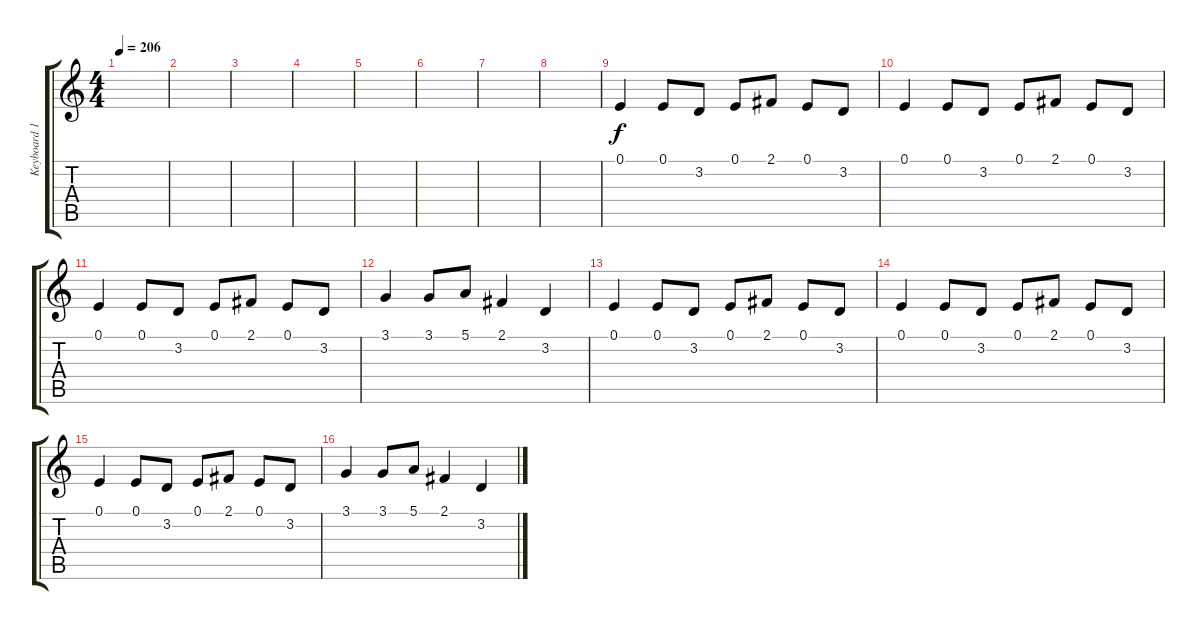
\track ("Keyboard 1" "Keyboard 1") {instrument stringensemble1}
\staff {score tabs}
\tuning (E4 B3 G3 D3 A2 E2) {hide}
\ts (4 4)
\tempo 206
\clef g2
\ks c
|
|
|
|
|
|
|
|
0.1.4{volume 16 instrument tangoaccordion} 0.1.8 3.2.8 0.1.8 2.1.8 0.1.8 3.2.8 |
0.1.4 0.1.8 3.2.8 0.1.8 2.1.8 0.1.8 3.2.8 |
0.1.4 0.1.8 3.2.8 0.1.8 2.1.8 0.1.8 3.2.8 |
3.1.4 3.1.8 5.1.8 2.1.4 3.2.4 |
0.1.4{volume 16 instrument tangoaccordion} 0.1.8 3.2.8 0.1.8 2.1.8 0.1.8 3.2.8 |
0.1.4 0.1.8 3.2.8 0.1.8 2.1.8 0.1.8 3.2.8 |
0.1.4 0.1.8 3.2.8 0.1.8 2.1.8 0.1.8 3.2.8 |
3.1.4 3.1.8 5.1.8 2.1.4 3.2.4
